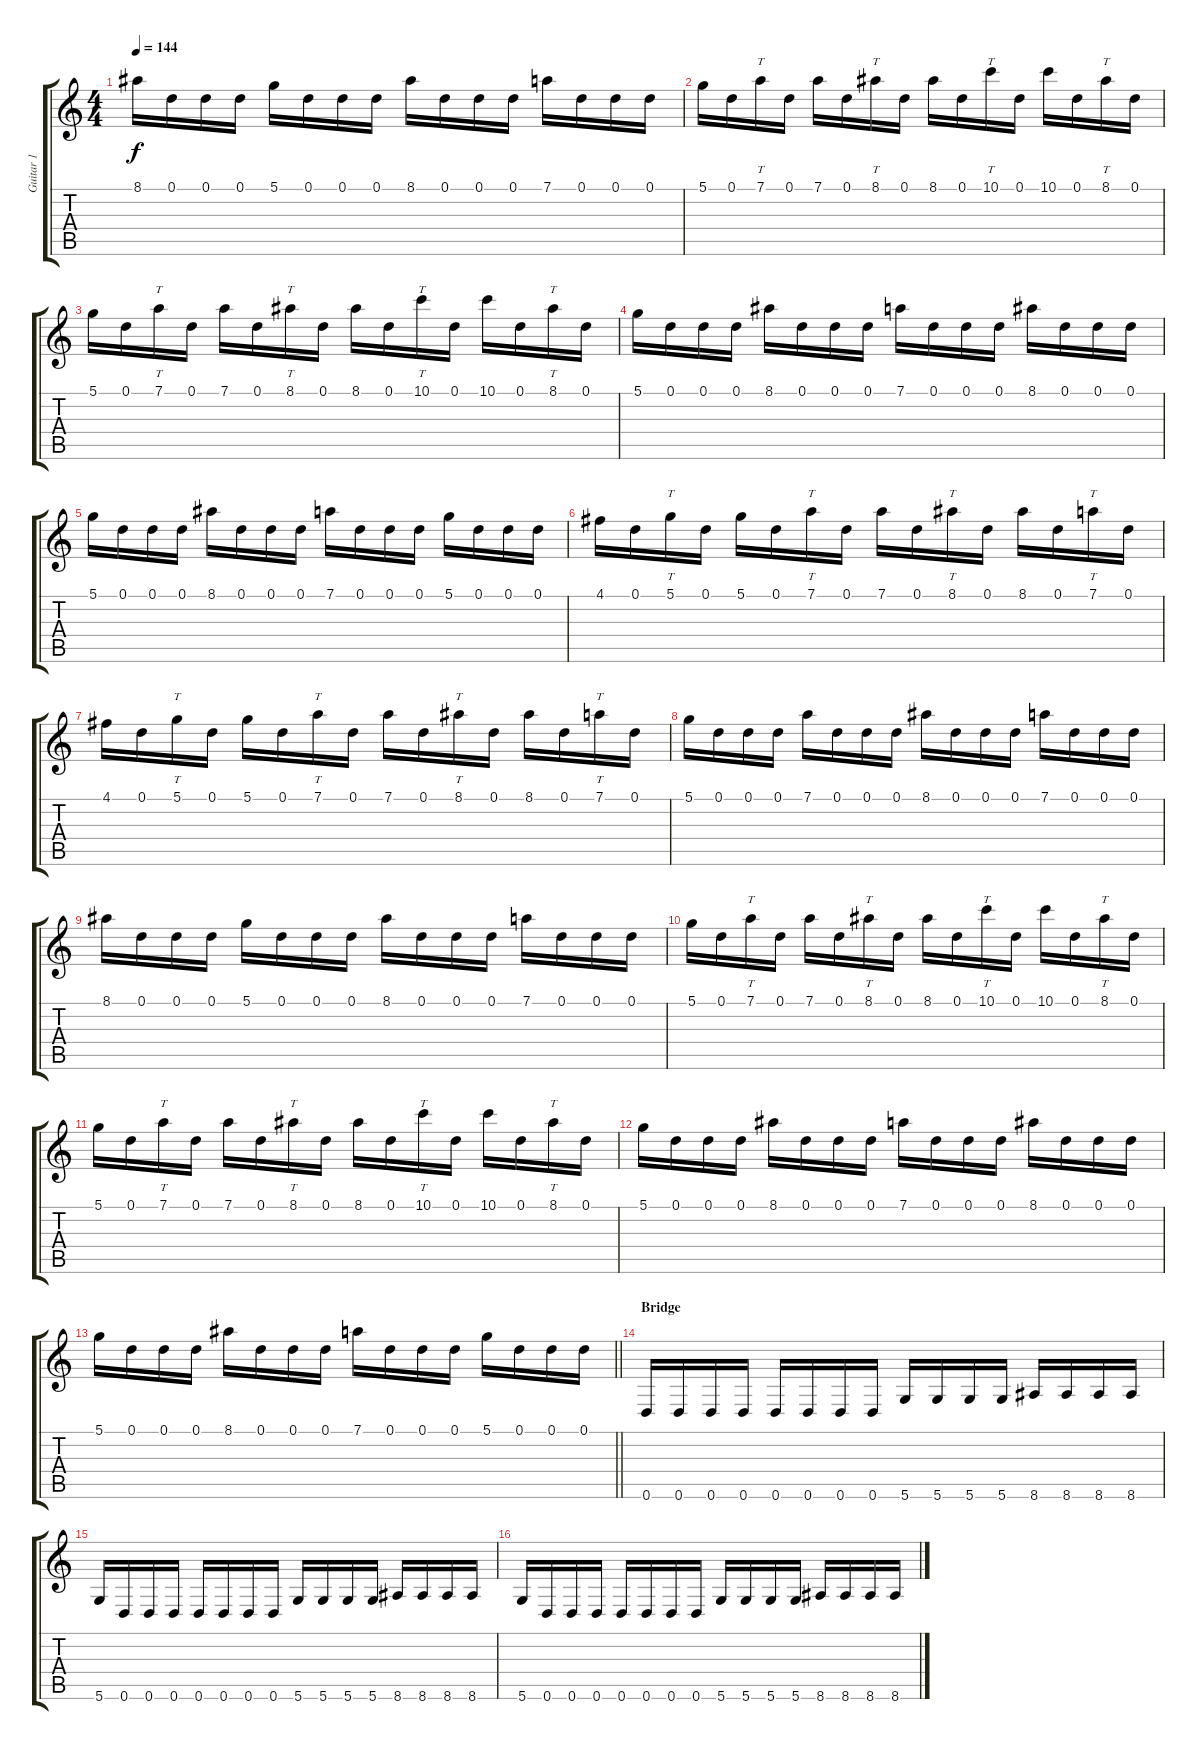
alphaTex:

\track ("Guitar 1" "Guitar 1") {instrument distortionguitar}
\staff {score tabs}
\tuning (D4 A3 F3 C3 G2 D2) {hide}
\ts (4 4)
\tempo 144
\clef g2
\ks c
8.1.16{dy f} 0.1.16 0.1.16 0.1.16 5.1.16 0.1.16 0.1.16 0.1.16 8.1.16 0.1.16 0.1.16 0.1.16 7.1.16 0.1.16 0.1.16 0.1.16 |
5.1.16 0.1.16 7.1.16{tt} 0.1.16 7.1.16 0.1.16 8.1.16{tt} 0.1.16 8.1.16 0.1.16 10.1.16{tt} 0.1.16 10.1.16 0.1.16 8.1.16{tt} 0.1.16 |
5.1.16 0.1.16 7.1.16{tt} 0.1.16 7.1.16 0.1.16 8.1.16{tt} 0.1.16 8.1.16 0.1.16 10.1.16{tt} 0.1.16 10.1.16 0.1.16 8.1.16{tt} 0.1.16 |
5.1.16 0.1.16 0.1.16 0.1.16 8.1.16 0.1.16 0.1.16 0.1.16 7.1.16 0.1.16 0.1.16 0.1.16 8.1.16 0.1.16 0.1.16 0.1.16 |
5.1.16 0.1.16 0.1.16 0.1.16 8.1.16 0.1.16 0.1.16 0.1.16 7.1.16 0.1.16 0.1.16 0.1.16 5.1.16 0.1.16 0.1.16 0.1.16 |
4.1.16 0.1.16 5.1.16{tt} 0.1.16 5.1.16 0.1.16 7.1.16{tt} 0.1.16 7.1.16 0.1.16 8.1.16{tt} 0.1.16 8.1.16 0.1.16 7.1.16{tt} 0.1.16 |
4.1.16 0.1.16 5.1.16{tt} 0.1.16 5.1.16 0.1.16 7.1.16{tt} 0.1.16 7.1.16 0.1.16 8.1.16{tt} 0.1.16 8.1.16 0.1.16 7.1.16{tt} 0.1.16 |
5.1.16 0.1.16 0.1.16 0.1.16 7.1.16 0.1.16 0.1.16 0.1.16 8.1.16 0.1.16 0.1.16 0.1.16 7.1.16 0.1.16 0.1.16 0.1.16 |
8.1.16 0.1.16 0.1.16 0.1.16 5.1.16 0.1.16 0.1.16 0.1.16 8.1.16 0.1.16 0.1.16 0.1.16 7.1.16 0.1.16 0.1.16 0.1.16 |
5.1.16 0.1.16 7.1.16{tt} 0.1.16 7.1.16 0.1.16 8.1.16{tt} 0.1.16 8.1.16 0.1.16 10.1.16{tt} 0.1.16 10.1.16 0.1.16 8.1.16{tt} 0.1.16 |
5.1.16 0.1.16 7.1.16{tt} 0.1.16 7.1.16 0.1.16 8.1.16{tt} 0.1.16 8.1.16 0.1.16 10.1.16{tt} 0.1.16 10.1.16 0.1.16 8.1.16{tt} 0.1.16 |
5.1.16 0.1.16 0.1.16 0.1.16 8.1.16 0.1.16 0.1.16 0.1.16 7.1.16 0.1.16 0.1.16 0.1.16 8.1.16 0.1.16 0.1.16 0.1.16 |
\barLineRight lightlight
5.1.16 0.1.16 0.1.16 0.1.16 8.1.16 0.1.16 0.1.16 0.1.16 7.1.16 0.1.16 0.1.16 0.1.16 5.1.16 0.1.16 0.1.16 0.1.16 |
\section ("" "Bridge")
0.6.16 0.6.16 0.6.16 0.6.16 0.6.16 0.6.16 0.6.16 0.6.16 5.6.16 5.6.16 5.6.16 5.6.16 8.6.16 8.6.16 8.6.16 8.6.16 |
5.6.16 0.6.16 0.6.16 0.6.16 0.6.16 0.6.16 0.6.16 0.6.16 5.6.16 5.6.16 5.6.16 5.6.16 8.6.16 8.6.16 8.6.16 8.6.16 |
5.6.16 0.6.16 0.6.16 0.6.16 0.6.16 0.6.16 0.6.16 0.6.16 5.6.16 5.6.16 5.6.16 5.6.16 8.6.16 8.6.16 8.6.16 8.6.16
